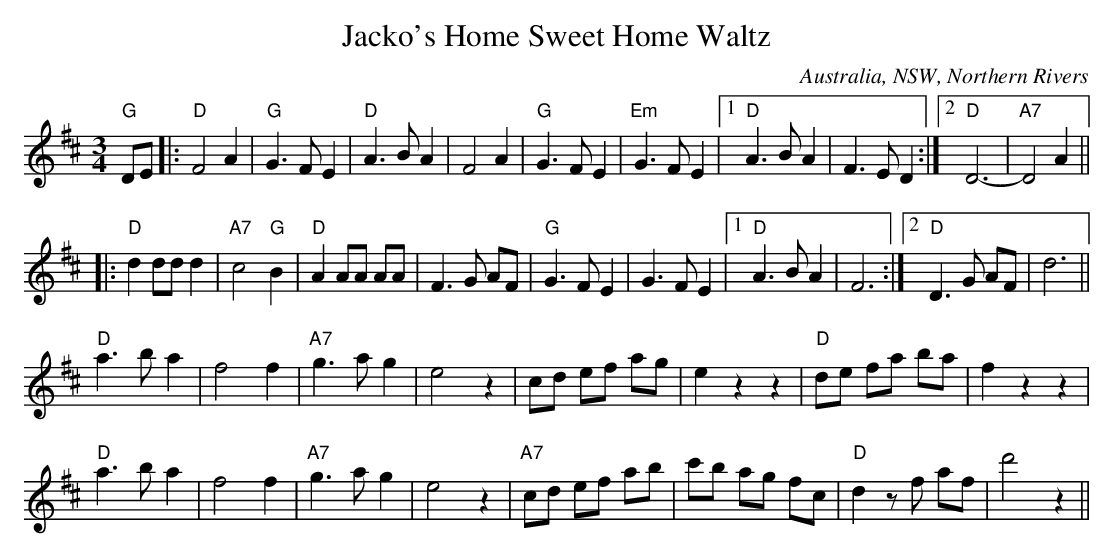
X:1
T:Jacko's Home Sweet Home Waltz
O:Australia, NSW, Northern Rivers
M:3/4
L:1/8
K:D
"G"DE|:"D"F4A2|"G"G3FE2|"D"A3BA2|F4A2|"G"G3FE2|"Em"G3FE2|1"D"A3BA2|F3ED2:|2"D"D6-|"A7"D4A2||
|:"D"d2ddd2|"A7"c4"G"B2|"D"A2AA AA|F3G AF|"G"G3FE2|G3FE2|1"D"A3BA2|F6:|2"D"D3G AF|d6||
"D"a3ba2|f4f2|"A7"g3ag2|e4z2|cd ef ag|e2 z2z2|"D"de fa ba|f2 z2 z2|
"D"a3ba2|f4f2|"A7"g3ag2|e4z2|"A7"cd ef ab|c'b ag fc|"D"d2zf af|d'4z2||
